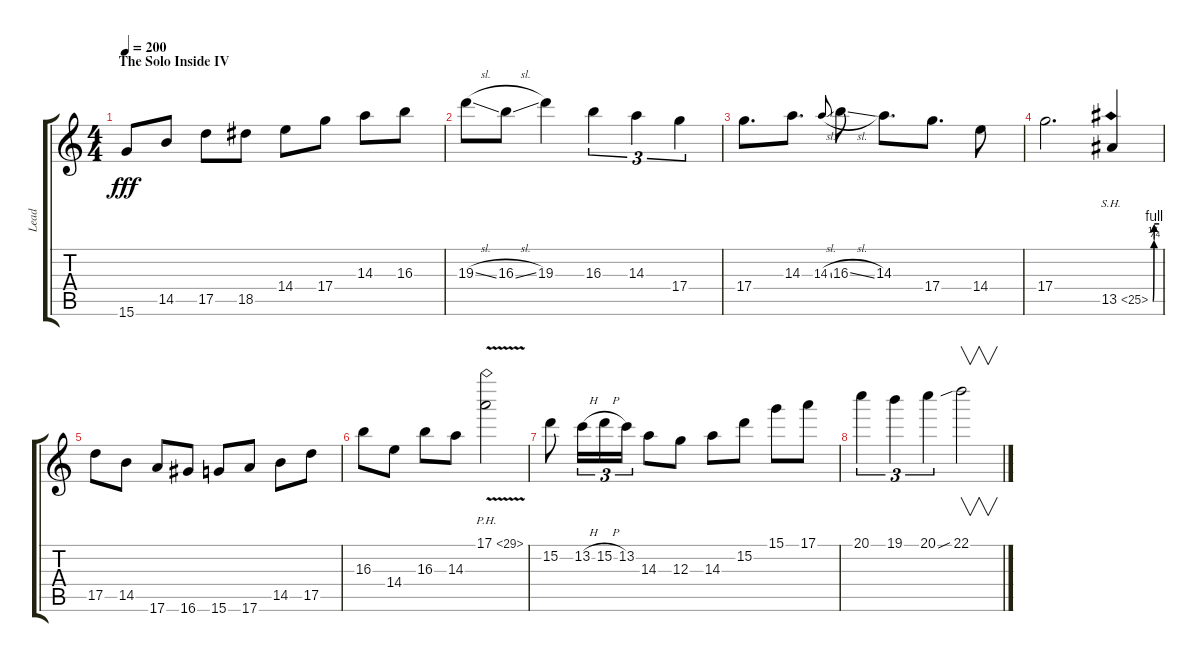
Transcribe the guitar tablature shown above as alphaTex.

\track ("Lead" "Lead") {instrument overdrivenguitar}
\staff {score tabs}
\tuning (E4 B3 G3 D3 A2 E2) {hide}
\ts (4 4)
\section ("" "The Solo Inside IV")
\tempo 200
\clef g2
\ks c
15.6.8{dy fff} 14.5.8 17.5.8 18.5.8 14.4.8 17.4.8 14.3.8 16.3.8 |
19.3{sl}.8 16.3{sl}.8 19.3.4 16.3.4{tu (3 2)} 14.3.4{tu (3 2)} 17.4.4{tu (3 2)} |
17.4.8{d} 14.3.8{d} 14.3{sl}.8{gr onbeat} 16.3{sl}.8 14.3.8{d} 17.4.8{d} 14.4.8 |
17.4.2{d} 13.5{be (custom 0 0 9 1 11 4 15 4 60 4) sh 12}.4 |
17.5.8 14.5.8 17.6.8 16.6.8 15.6.8 17.6.8 14.5.8 17.5.8 |
16.3.8 14.4.8 16.3.8 14.3.8 17.1{ph 12 v}.2 |
15.2.8 13.2{h}.16{tu (3 2)} 15.2{h}.16{tu (3 2)} 13.2.16{tu (3 2)} 14.3.8 12.3.8 14.3.8 15.2.8 15.1.8 17.1.8 |
20.1.4{tu (3 2)} 19.1.4{tu (3 2)} 20.1.4{tu (3 2)} 22.1{sib}.2{v}
